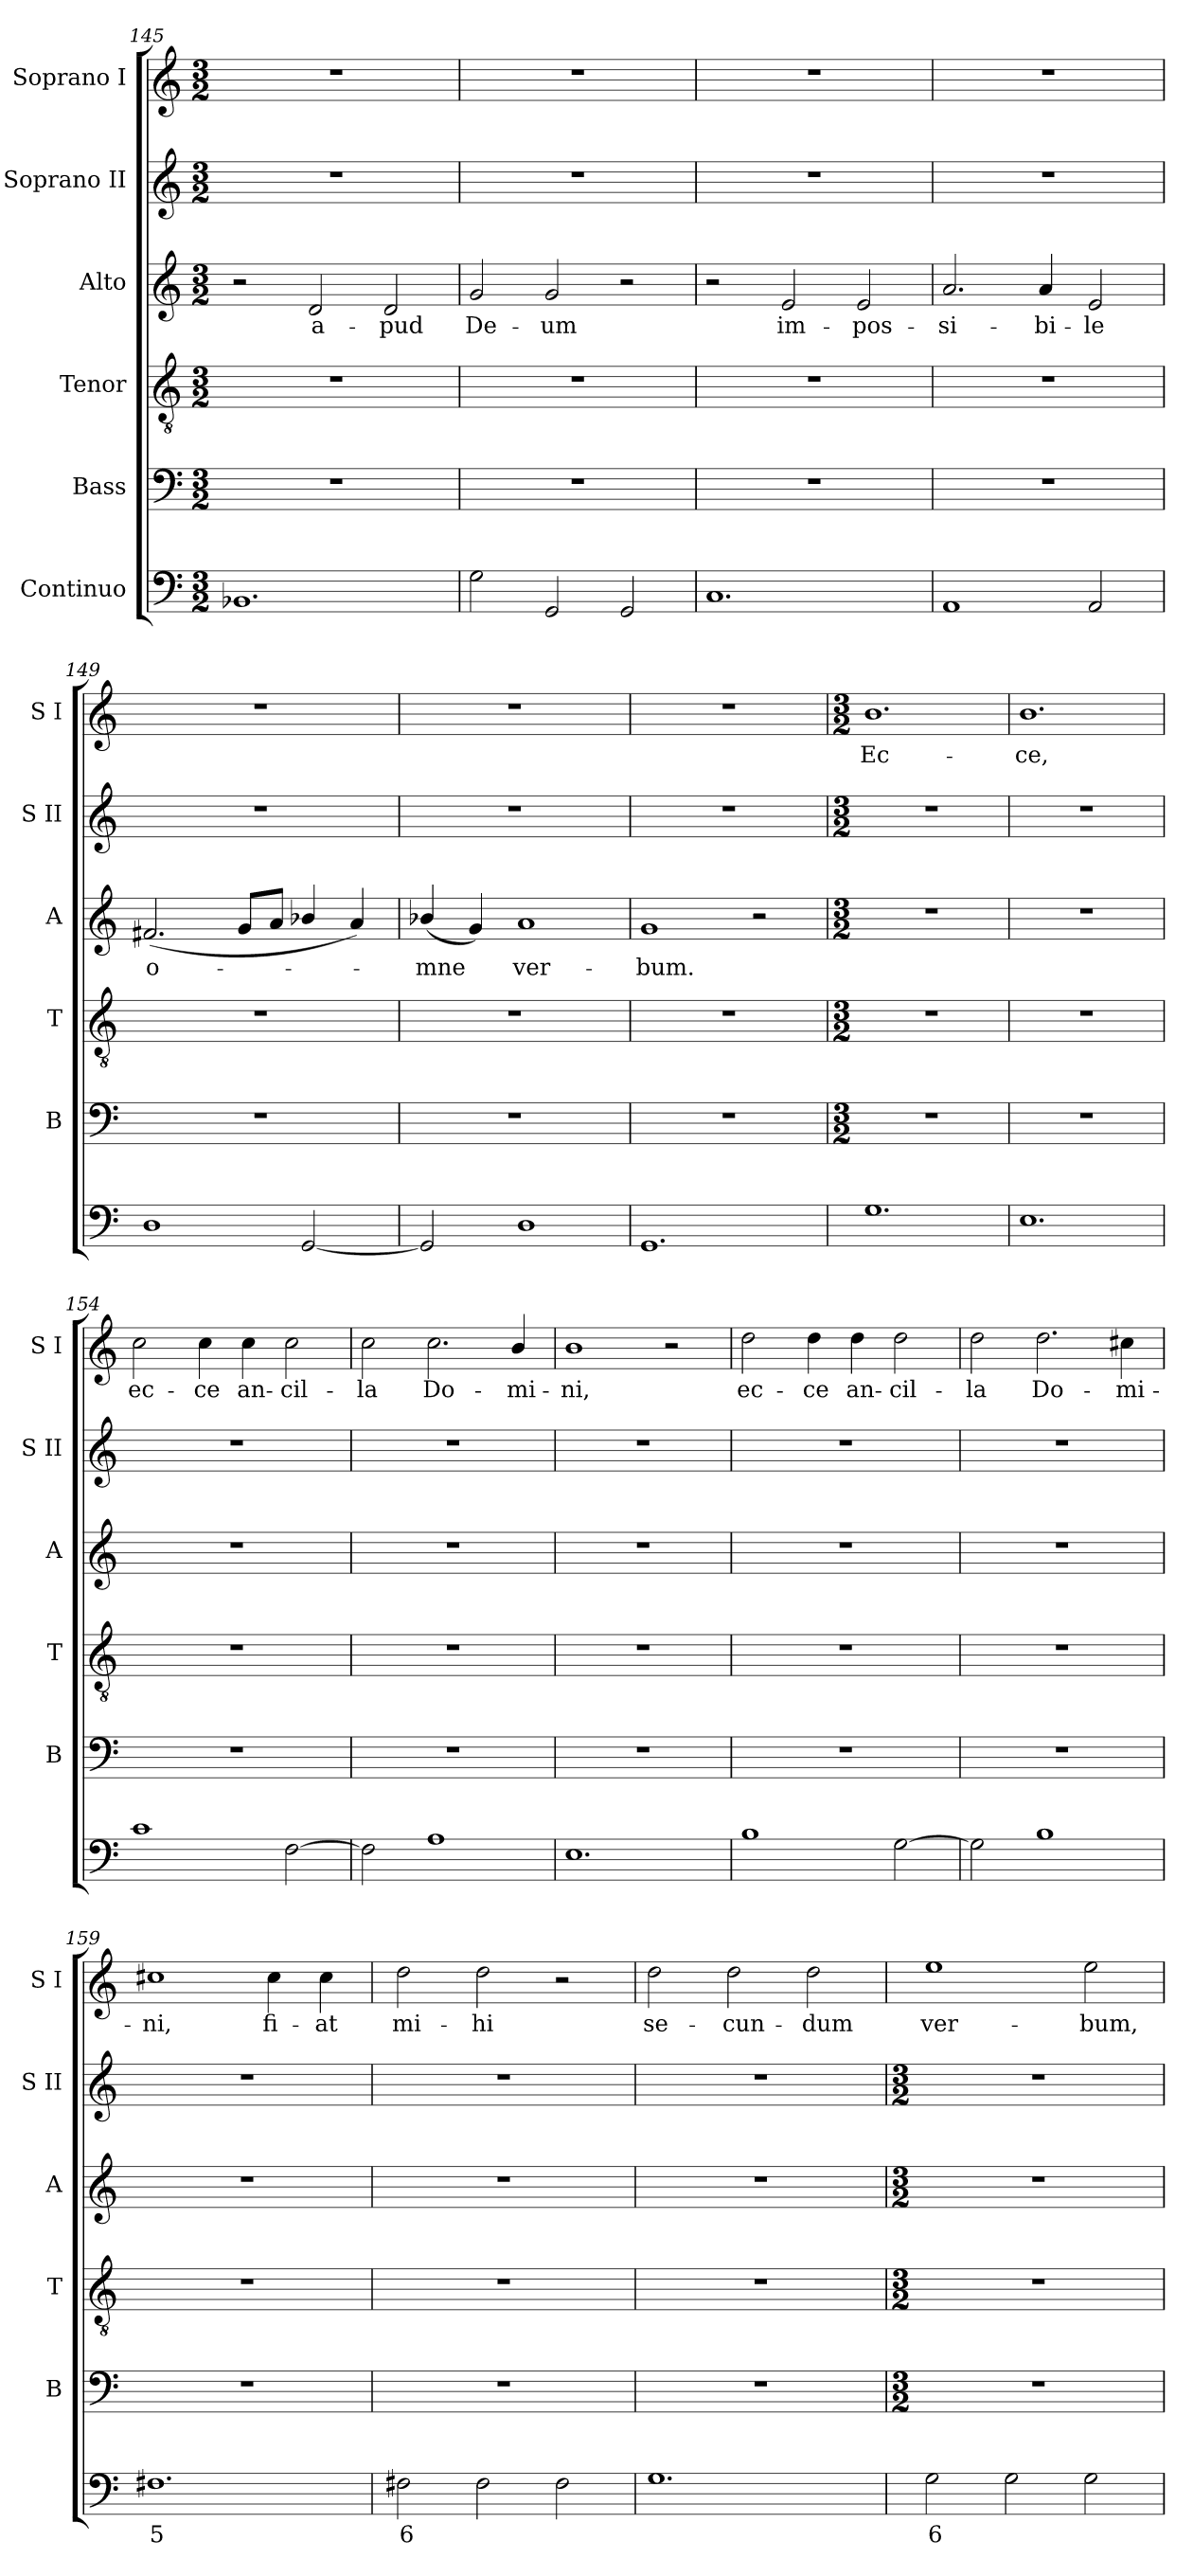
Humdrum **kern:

**kern	**text	**kern	**kern	**kern	**text	**kern	**kern	**text
*part6	*part6	*part5	*part4	*part3	*part3	*part2	*part1	*part1
*staff6	*staff6	*staff5	*staff4	*staff3	*staff3	*staff2	*staff1	*staff1
*I"Continuo	*	*I"Bass	*I"Tenor	*I"Alto	*	*I"Soprano II	*I"Soprano I	*
*	*	*I'B	*I'T	*I'A	*	*I'S II	*I'S I	*
*clefF4	*	*clefF4	*clefGv2	*clefG2	*	*clefG2	*clefG2	*
*k[]	*	*k[]	*k[]	*k[]	*	*k[]	*k[]	*
*C:	*	*C:	*C:	*C:	*	*C:	*C:	*
*M3/2	*	*M3/2	*M3/2	*M3/2	*	*M3/2	*M3/2	*
=145	=145	=145	=145	=145	=145	=145	=145	=145
1.BB-X	.	1.r	1.r	2r	.	1.r	1.r	.
!	!	!	!	!	!LO:LY:b	!	!	!
.	.	.	.	2d	a-	.	.	.
!	!	!	!	!	!LO:LY:b	!	!	!
.	.	.	.	2d	-pud	.	.	.
=146	=146	=146	=146	=146	=146	=146	=146	=146
!	!	!	!	!	!LO:LY:b	!	!	!
2G	.	1.r	1.r	2g	De-	1.r	1.r	.
!	!	!	!	!	!LO:LY:b	!	!	!
2GG	.	.	.	2g	-um	.	.	.
2GG	.	.	.	2r	.	.	.	.
=147	=147	=147	=147	=147	=147	=147	=147	=147
1.C	.	1.r	1.r	2r	.	1.r	1.r	.
!	!	!	!	!	!LO:LY:b	!	!	!
.	.	.	.	2e	im-	.	.	.
!	!	!	!	!	!LO:LY:b	!	!	!
.	.	.	.	2e	-pos-	.	.	.
=148	=148	=148	=148	=148	=148	=148	=148	=148
!	!	!	!	!	!LO:LY:b	!	!	!
1AA	.	1.r	1.r	2.a	-si-	1.r	1.r	.
!	!	!	!	!	!LO:LY:b	!	!	!
.	.	.	.	4a	-bi-	.	.	.
!	!	!	!	!	!LO:LY:b	!	!	!
2AA	.	.	.	2e	-le	.	.	.
=149	=149	=149	=149	=149	=149	=149	=149	=149
!	!	!	!	!	!LO:LY:b	!	!	!
1D	.	1.r	1.r	(<2.f#X	o-	1.r	1.r	.
.	.	.	.	8gL	.	.	.	.
.	.	.	.	8aJ	.	.	.	.
[2GG	.	.	.	4b-X/	.	.	.	.
.	.	.	.	4a)	.	.	.	.
=150	=150	=150	=150	=150	=150	=150	=150	=150
!	!	!	!	!	!LO:LY:b	!	!	!
2GG]	.	1.r	1.r	(<4b-X/	mne	1.r	1.r	.
.	.	.	.	4g)	.	.	.	.
!	!	!	!	!	!LO:LY:b	!	!	!
1D	.	.	.	1a	ver-	.	.	.
=151	=151	=151	=151	=151	=151	=151	=151	=151
!	!	!	!	!	!LO:LY:b	!	!	!
1.GG	.	1.r	1.r	1g	-bum.	1.r	1.r	.
.	.	.	.	2r	.	.	.	.
!!LO:LB:g=z
=152	=152	=152	=152	=152	=152	=152	=152	=152
*	*	*	*	*	*	*	*k[]	*
*	*	*	*	*	*	*	*C:	*
*	*	*M3/2	*M3/2	*M3/2	*	*M3/2	*M3/2	*
!	!	!	!	!	!	!	!	!LO:LY:b
1.G	.	1.r	1.r	1.r	.	1.r	1.b	Ec-
=153	=153	=153	=153	=153	=153	=153	=153	=153
!	!	!	!	!	!	!	!	!LO:LY:b
1.E	.	1.r	1.r	1.r	.	1.r	1.b	-ce,
=154	=154	=154	=154	=154	=154	=154	=154	=154
!	!	!	!	!	!	!	!	!LO:LY:b
1c	.	1.r	1.r	1.r	.	1.r	2cc	ec-
!	!	!	!	!	!	!	!	!LO:LY:b
.	.	.	.	.	.	.	4cc	-ce
!	!	!	!	!	!	!	!	!LO:LY:b
.	.	.	.	.	.	.	4cc	an-
!	!	!	!	!	!	!	!	!LO:LY:b
[2F	.	.	.	.	.	.	2cc	-cil-
=155	=155	=155	=155	=155	=155	=155	=155	=155
!	!	!	!	!	!	!	!	!LO:LY:b
2F]	.	1.r	1.r	1.r	.	1.r	2cc	-la
!	!	!	!	!	!	!	!	!LO:LY:b
1A	.	.	.	.	.	.	2.cc	Do-
!	!	!	!	!	!	!	!	!LO:LY:b
.	.	.	.	.	.	.	4b/	-mi-
=156	=156	=156	=156	=156	=156	=156	=156	=156
!	!	!	!	!	!	!	!	!LO:LY:b
1.E	.	1.r	1.r	1.r	.	1.r	1b	-ni,
.	.	.	.	.	.	.	2r	.
=157	=157	=157	=157	=157	=157	=157	=157	=157
!	!	!	!	!	!	!	!	!LO:LY:b
1B	.	1.r	1.r	1.r	.	1.r	2dd	ec-
!	!	!	!	!	!	!	!	!LO:LY:b
.	.	.	.	.	.	.	4dd	-ce
!	!	!	!	!	!	!	!	!LO:LY:b
.	.	.	.	.	.	.	4dd	an-
!	!	!	!	!	!	!	!	!LO:LY:b
[2G	.	.	.	.	.	.	2dd	-cil-
=158	=158	=158	=158	=158	=158	=158	=158	=158
!	!	!	!	!	!	!	!	!LO:LY:b
2G]	.	1.r	1.r	1.r	.	1.r	2dd	-la
!	!	!	!	!	!	!	!	!LO:LY:b
1B	.	.	.	.	.	.	2.dd	Do-
!	!	!	!	!	!	!	!	!LO:LY:b
.	.	.	.	.	.	.	4cc#X	-mi-
=159	=159	=159	=159	=159	=159	=159	=159	=159
!	!LO:LY:b	!	!	!	!	!	!	!LO:LY:b
1.F#X	5	1.r	1.r	1.r	.	1.r	1cc#X	-ni,
!	!	!	!	!	!	!	!	!LO:LY:b
.	.	.	.	.	.	.	4cc#	fi-
!	!	!	!	!	!	!	!	!LO:LY:b
.	.	.	.	.	.	.	4cc#	-at
=160	=160	=160	=160	=160	=160	=160	=160	=160
!	!LO:LY:b	!	!	!	!	!	!	!LO:LY:b
2F#X	6	1.r	1.r	1.r	.	1.r	2dd	mi-
!	!	!	!	!	!	!	!	!LO:LY:b
2F#	.	.	.	.	.	.	2dd	-hi
2F#	.	.	.	.	.	.	2r	.
=161	=161	=161	=161	=161	=161	=161	=161	=161
!	!	!	!	!	!	!	!	!LO:LY:b
1.G	.	1.r	1.r	1.r	.	1.r	2dd	se-
!	!	!	!	!	!	!	!	!LO:LY:b
.	.	.	.	.	.	.	2dd	-cun-
!	!	!	!	!	!	!	!	!LO:LY:b
.	.	.	.	.	.	.	2dd	-dum
!!LO:LB:g=z
=162	=162	=162	=162	=162	=162	=162	=162	=162
*	*	*M3/2	*M3/2	*M3/2	*	*M3/2	*	*
!	!LO:LY:b	!	!	!	!	!	!	!LO:LY:b
2G	6	1.r	1.r	1.r	.	1.r	1ee	ver-
2G	.	.	.	.	.	.	.	.
!	!	!	!	!	!	!	!	!LO:LY:b
2G	.	.	.	.	.	.	2ee	-bum,
=	=	=	=	=	=	=	=	=
*-	*-	*-	*-	*-	*-	*-	*-	*-
